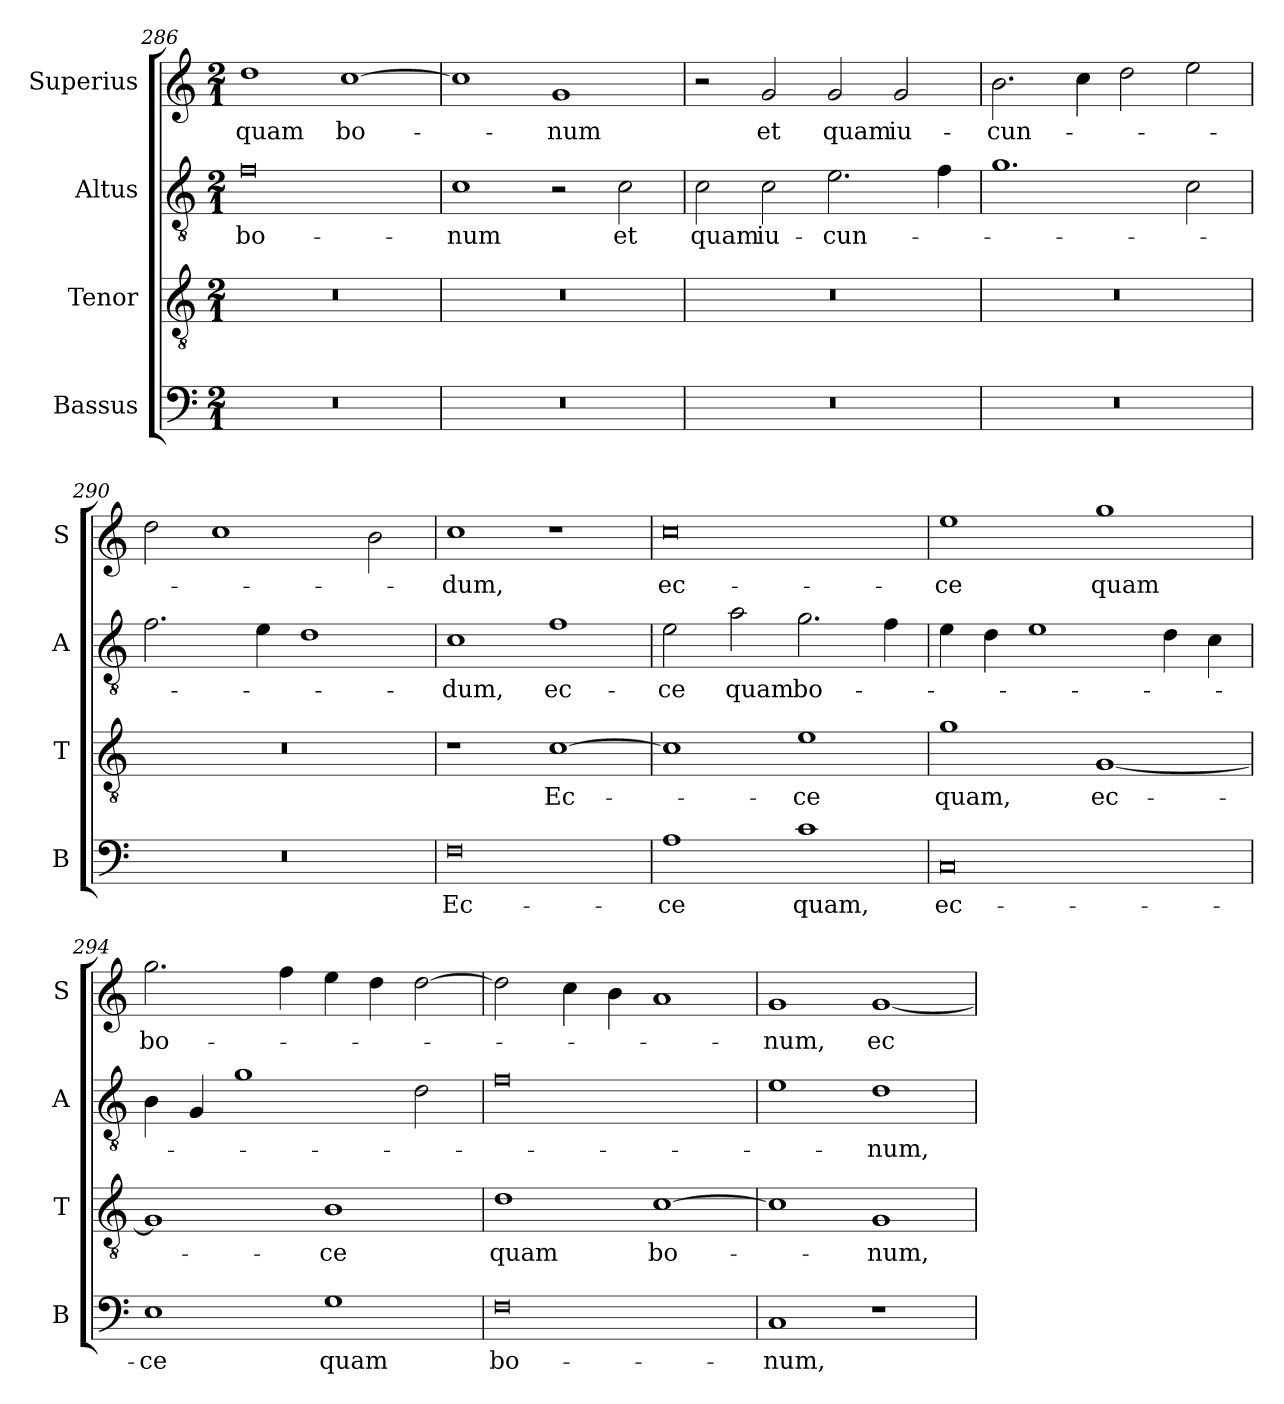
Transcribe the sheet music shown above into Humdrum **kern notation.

**kern	**text	**kern	**text	**kern	**text	**kern	**text
*part4	*part4	*part3	*part3	*part2	*part2	*part1	*part1
*staff4	*staff4	*staff3	*staff3	*staff2	*staff2	*staff1	*staff1
*I"Bassus	*	*I"Tenor	*	*I"Altus	*	*I"Superius	*
*I'B	*	*I'T	*	*I'A	*	*I'S	*
*clefF4	*	*clefGv2	*	*clefGv2	*	*clefG2	*
*k[]	*	*k[]	*	*k[]	*	*k[]	*
*M2/1	*	*M2/1	*	*M2/1	*	*M2/1	*
=286	=286	=286	=286	=286	=286	=286	=286
0r	.	0r	.	0f	bo-	1dd	quam
.	.	.	.	.	.	[1cc	bo-
=287	=287	=287	=287	=287	=287	=287	=287
0r	.	0r	.	1c	-num	1cc]	.
.	.	.	.	2r	.	1g	-num
.	.	.	.	2c	et	.	.
=288	=288	=288	=288	=288	=288	=288	=288
0r	.	0r	.	2c	quam	2r	.
.	.	.	.	2c	iu-	2g	et
.	.	.	.	2.e	-cun-	2g	quam
.	.	.	.	.	.	2g	iu-
.	.	.	.	4f	.	.	.
=289	=289	=289	=289	=289	=289	=289	=289
0r	.	0r	.	1.g	.	2.b	-cun-
.	.	.	.	.	.	4cc	.
.	.	.	.	.	.	2dd	.
.	.	.	.	2c	.	2ee	.
=290	=290	=290	=290	=290	=290	=290	=290
0r	.	0r	.	2.f	.	2dd	.
.	.	.	.	.	.	1cc	.
.	.	.	.	4e	.	.	.
.	.	.	.	1d	.	.	.
.	.	.	.	.	.	2b	.
=291	=291	=291	=291	=291	=291	=291	=291
0F	Ec-	1r	.	1c	-dum,	1cc	-dum,
.	.	[1c	Ec-	1f	ec-	1r	.
=292	=292	=292	=292	=292	=292	=292	=292
1A	-ce	1c]	.	2e	-ce	0cc	ec-
.	.	.	.	2a	quam	.	.
1c	quam,	1e	-ce	2.g	bo-	.	.
.	.	.	.	4f	.	.	.
=293	=293	=293	=293	=293	=293	=293	=293
0C	ec-	1g	quam,	4e	.	1ee	-ce
.	.	.	.	4d	.	.	.
.	.	.	.	1e	.	.	.
.	.	[1G	ec-	.	.	1gg	quam
.	.	.	.	4d	.	.	.
.	.	.	.	4c	.	.	.
=294	=294	=294	=294	=294	=294	=294	=294
1E	-ce	1G]	.	4B	.	2.gg	bo-
.	.	.	.	4G	.	.	.
.	.	.	.	1g	.	.	.
.	.	.	.	.	.	4ff	.
1G	quam	1B	-ce	.	.	4ee	.
.	.	.	.	.	.	4dd	.
.	.	.	.	2d	.	[2dd	.
=295	=295	=295	=295	=295	=295	=295	=295
0F	bo-	1d	quam	0f	.	2dd]	.
.	.	.	.	.	.	4cc	.
.	.	.	.	.	.	4b	.
.	.	[1c	bo-	.	.	1a	.
=296	=296	=296	=296	=296	=296	=296	=296
1C	-num,	1c]	.	1e	.	1g	-num,
1r	.	1G	-num,	1d	-num,	[1g	ec-
=	=	=	=	=	=	=	=
*-	*-	*-	*-	*-	*-	*-	*-
